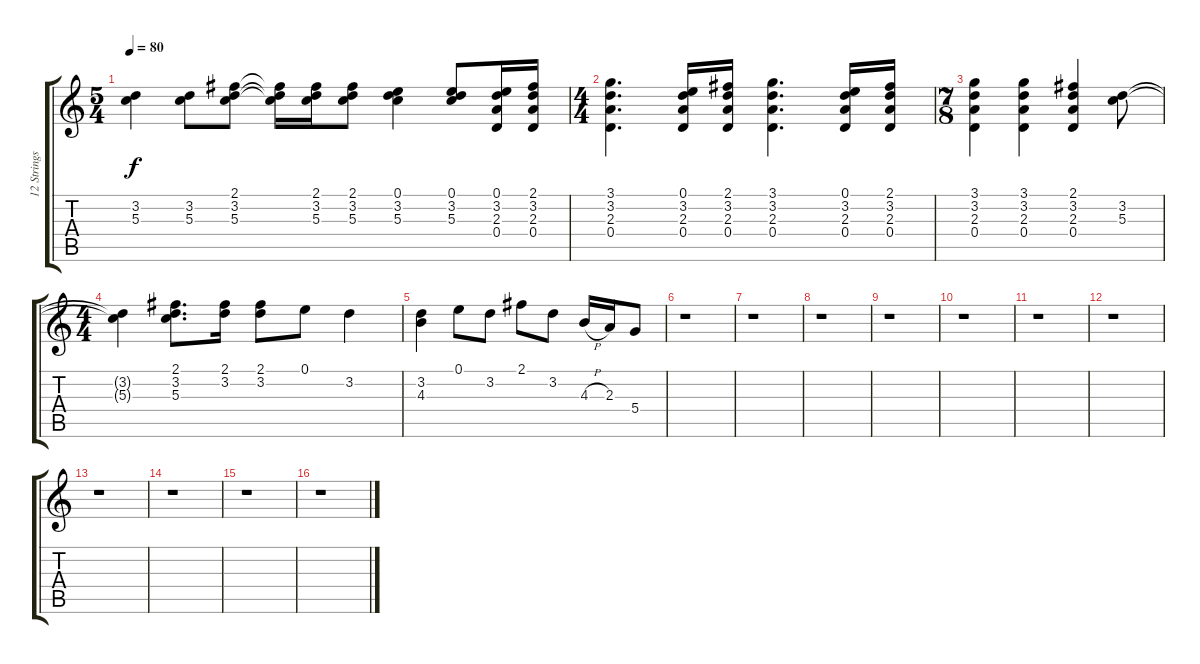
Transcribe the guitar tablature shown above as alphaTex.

\track ("12 Strings Guitar - Jimmy Page" "12 Strings") {instrument electricguitarjazz}
\staff {score tabs}
\tuning (E4 B3 G3 D3 A2 E2) {hide}
\ts (5 4)
\tempo 80
\clef g2
\ks c
(3.2 5.3).4{dy f} (3.2 5.3).8 (2.1 3.2 5.3).8 (2.1{t} 3.2{t} 5.3{t}).16 (2.1 3.2 5.3).16 (2.1 3.2 5.3).8 (0.1 3.2 5.3).4 (0.1 3.2 5.3).8 (0.1 3.2 2.3 0.4).16 (2.1 3.2 2.3 0.4).16 |
\ts (4 4)
(3.1 3.2 2.3 0.4).4{d} (0.1 3.2 2.3 0.4).16 (2.1 3.2 2.3 0.4).16 (3.1 3.2 2.3 0.4).4{d} (0.1 3.2 2.3 0.4).16 (2.1 3.2 2.3 0.4).16 |
\ts (7 8)
(3.1 3.2 2.3 0.4).4 (3.1 3.2 2.3 0.4).4 (2.1 3.2 2.3 0.4).4 (3.2 5.3).8 |
\ts (4 4)
(3.2{t} 5.3{t}).4 (2.1 3.2 5.3).8{d} (2.1 3.2).16 (2.1 3.2).8 0.1.8 3.2.4 |
(3.2 4.3).4 0.1.8 3.2.8 2.1.8 3.2.8 4.3{h}.16 2.3.16 5.4.8 |
r.1 |
r.1 |
r.1 |
r.1 |
r.1 |
r.1 |
r.1 |
r.1 |
r.1 |
r.1 |
r.1
